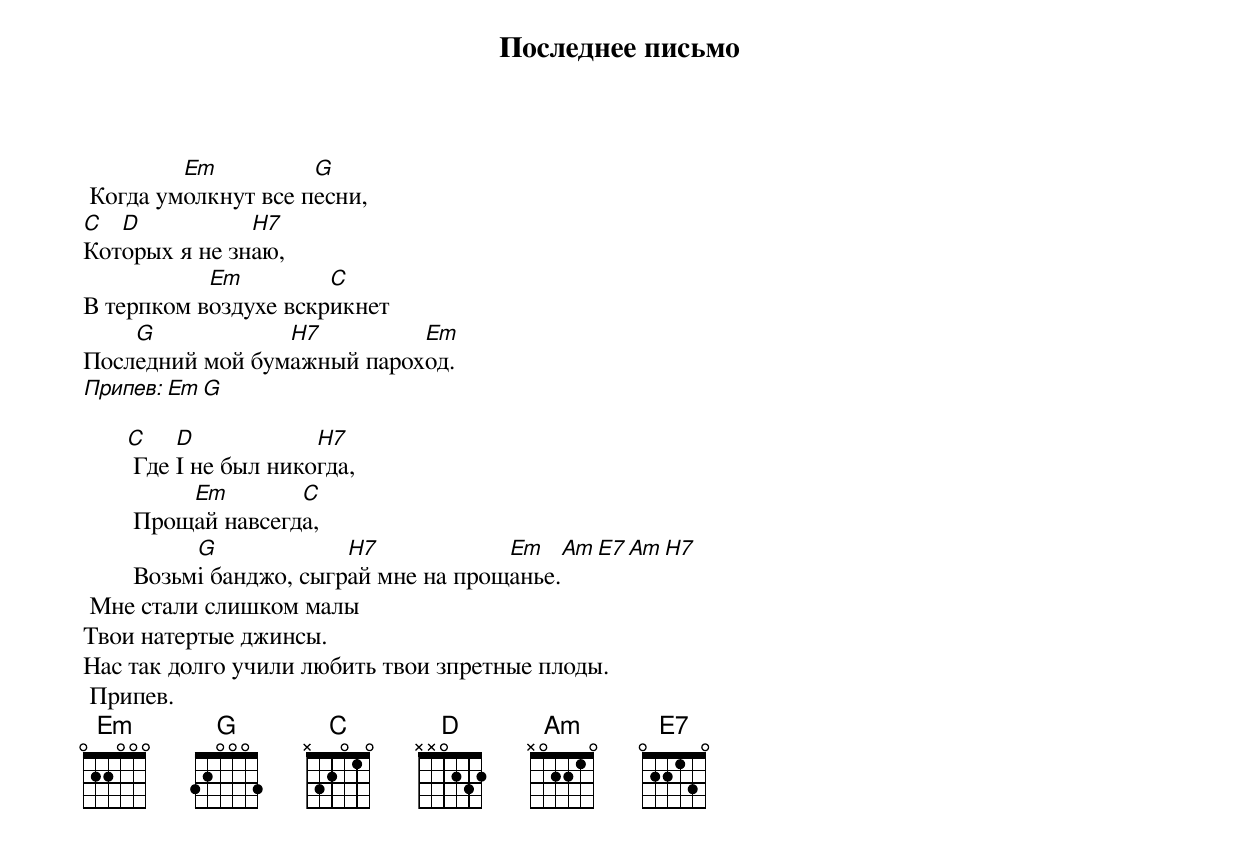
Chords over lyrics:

                Последнее письмо

         Em          G
 Когда умолкнут все песни,
C  D           H7
Которых я не знаю,
           Em         C
В терпком воздухе вскрикнет
    G            H7         Em
Последний мой бумажный пароход.
 Припев:             Em    G

       C    D            H7
        Где I не был никогда,
            Em        C
        Прощай навсегда,
             G             H7            Em      Am  E7  Am  H7
        Возьмi банджо, сыграй мне на прощанье.
 Мне стали слишком малы
Твои натертые джинсы.
Нас так долго учили любить твои зпретные плоды.
 Припев.
